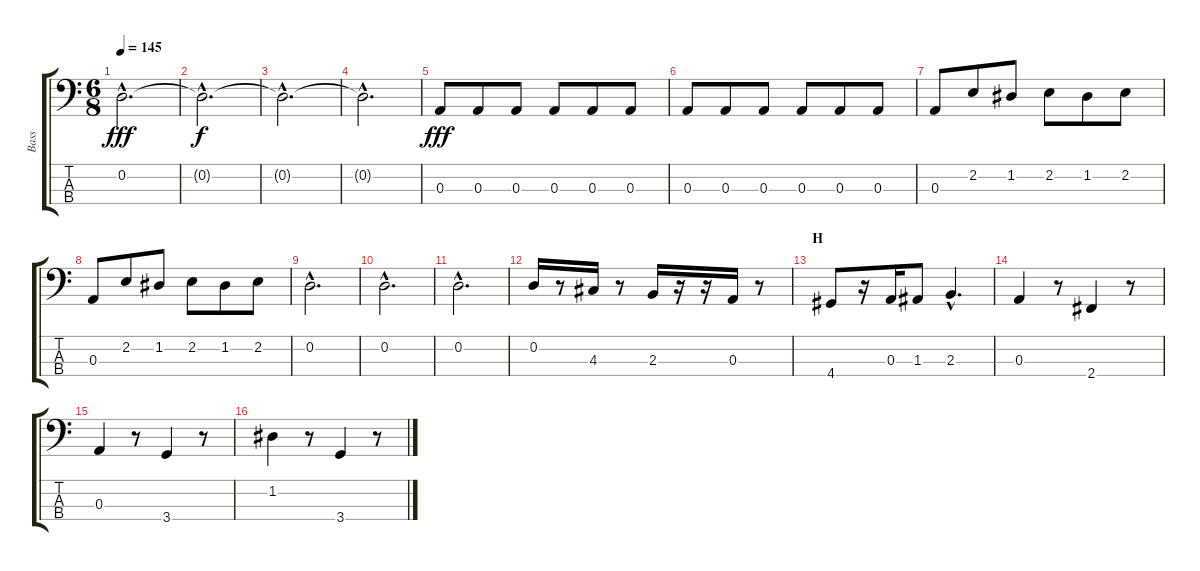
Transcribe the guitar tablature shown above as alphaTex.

\track ("Bass" "Bass") {instrument electricbassfinger}
\staff {score tabs}
\tuning (G2 D2 A1 E1) {hide}
\ts (6 8)
\tempo 145
\clef f4
\ks c
0.2{hac}.2{d dy fff} |
0.2{hac t}.2{d dy f} |
0.2{hac t}.2{d} |
0.2{hac t}.2{d} |
0.3.8{dy fff} 0.3.8 0.3.8 0.3.8 0.3.8 0.3.8 |
0.3.8 0.3.8 0.3.8 0.3.8 0.3.8 0.3.8 |
0.3.8 2.2.8 1.2.8 2.2.8 1.2.8 2.2.8 |
0.3.8 2.2.8 1.2.8 2.2.8 1.2.8 2.2.8 |
0.2{hac}.2{d} |
0.2{hac}.2{d} |
0.2{hac}.2{d} |
0.2.16 r.8 4.3.16 r.8 2.3.16 r.16 r.16 0.3.16 r.8 |
\section ("" "H")
4.4.8 r.16 0.3.16 1.3.8 2.3{hac}.4{d} |
0.3.4 r.8 2.4.4 r.8 |
0.3.4 r.8 3.4.4 r.8 |
1.2.4 r.8 3.4.4 r.8
